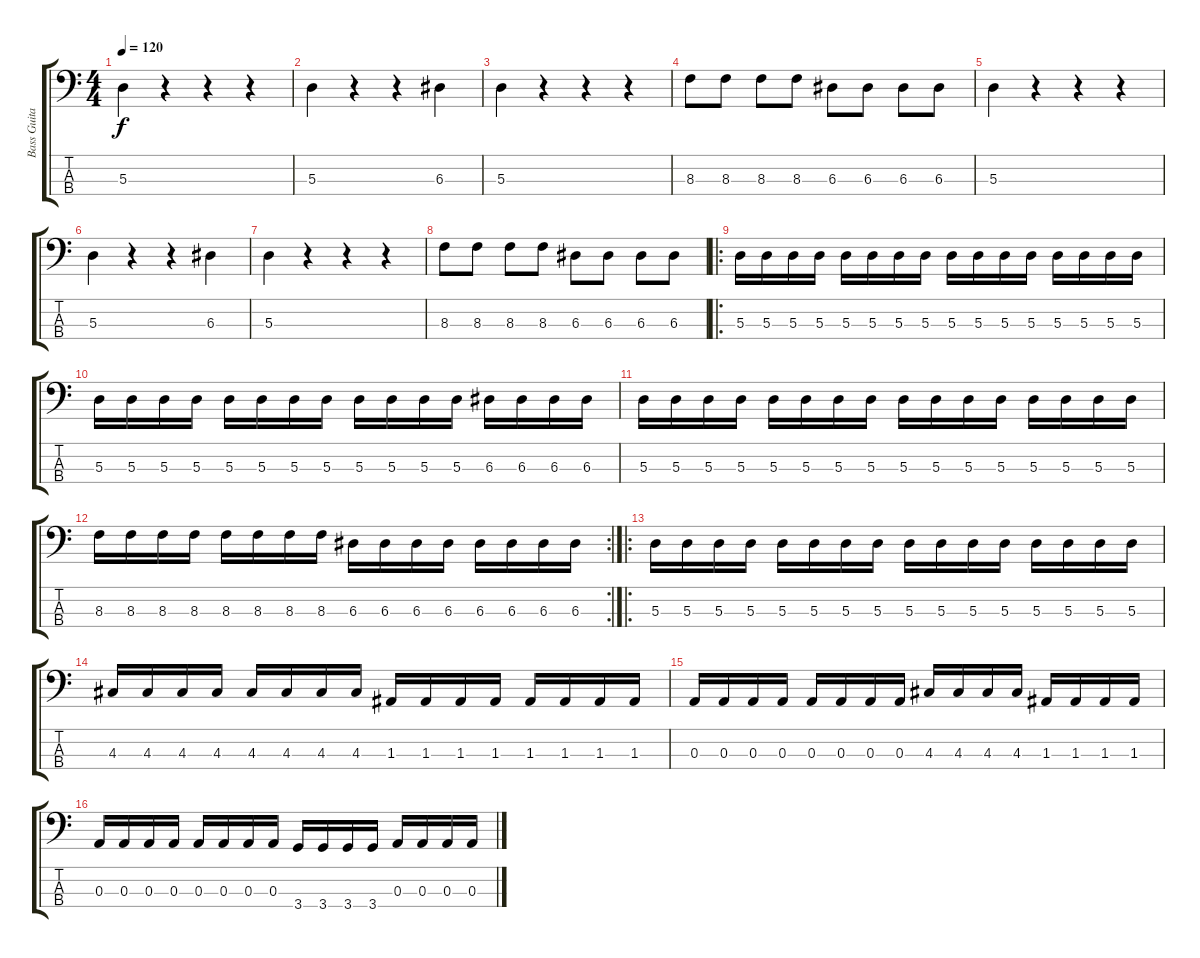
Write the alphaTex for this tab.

\track ("Bass Guitar" "Bass Guita") {instrument electricbasspick}
\staff {score tabs}
\tuning (G2 D2 A1 E1) {hide}
\ts (4 4)
\tempo 120
\clef f4
\ks c
5.3.4{dy f instrument electricbasspick} r.4 r.4 r.4 |
5.3.4 r.4 r.4 6.3.4 |
5.3.4 r.4 r.4 r.4 |
8.3.8 8.3.8 8.3.8 8.3.8 6.3.8 6.3.8 6.3.8 6.3.8 |
5.3.4 r.4 r.4 r.4 |
5.3.4 r.4 r.4 6.3.4 |
5.3.4 r.4 r.4 r.4 |
8.3.8 8.3.8 8.3.8 8.3.8 6.3.8 6.3.8 6.3.8 6.3.8 |
\ro
5.3.16 5.3.16 5.3.16 5.3.16 5.3.16 5.3.16 5.3.16 5.3.16 5.3.16 5.3.16 5.3.16 5.3.16 5.3.16 5.3.16 5.3.16 5.3.16 |
5.3.16 5.3.16 5.3.16 5.3.16 5.3.16 5.3.16 5.3.16 5.3.16 5.3.16 5.3.16 5.3.16 5.3.16 6.3.16 6.3.16 6.3.16 6.3.16 |
5.3.16 5.3.16 5.3.16 5.3.16 5.3.16 5.3.16 5.3.16 5.3.16 5.3.16 5.3.16 5.3.16 5.3.16 5.3.16 5.3.16 5.3.16 5.3.16 |
\rc 2
8.3.16 8.3.16 8.3.16 8.3.16 8.3.16 8.3.16 8.3.16 8.3.16 6.3.16 6.3.16 6.3.16 6.3.16 6.3.16 6.3.16 6.3.16 6.3.16 |
\ro
5.3.16 5.3.16 5.3.16 5.3.16 5.3.16 5.3.16 5.3.16 5.3.16 5.3.16 5.3.16 5.3.16 5.3.16 5.3.16 5.3.16 5.3.16 5.3.16 |
4.3.16 4.3.16 4.3.16 4.3.16 4.3.16 4.3.16 4.3.16 4.3.16 1.3.16 1.3.16 1.3.16 1.3.16 1.3.16 1.3.16 1.3.16 1.3.16 |
0.3.16 0.3.16 0.3.16 0.3.16 0.3.16 0.3.16 0.3.16 0.3.16 4.3.16 4.3.16 4.3.16 4.3.16 1.3.16 1.3.16 1.3.16 1.3.16 |
0.3.16 0.3.16 0.3.16 0.3.16 0.3.16 0.3.16 0.3.16 0.3.16 3.4.16 3.4.16 3.4.16 3.4.16 0.3.16 0.3.16 0.3.16 0.3.16
